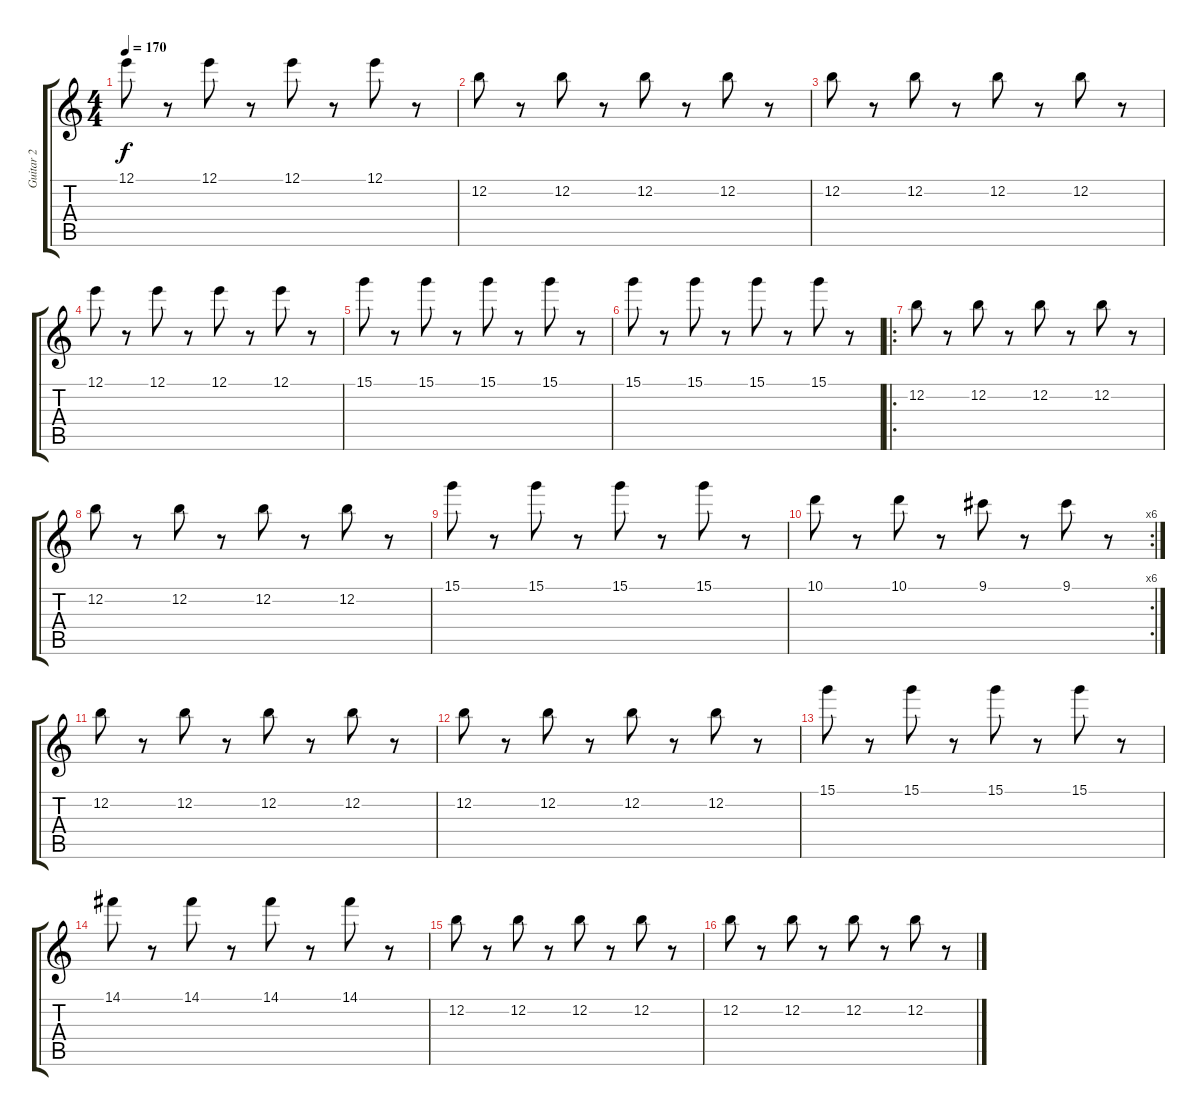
\track ("Guitar 2" "Guitar 2") {instrument overdrivenguitar}
\staff {score tabs}
\tuning (E4 B3 G3 D3 A2 E2) {hide}
\ts (4 4)
\tempo 170
\clef g2
\ks c
12.1.8{dy f} r.8 12.1.8 r.8 12.1.8 r.8 12.1.8 r.8 |
12.2.8 r.8 12.2.8 r.8 12.2.8 r.8 12.2.8 r.8 |
12.2.8 r.8 12.2.8 r.8 12.2.8 r.8 12.2.8 r.8 |
12.1.8 r.8 12.1.8 r.8 12.1.8 r.8 12.1.8 r.8 |
15.1.8 r.8 15.1.8 r.8 15.1.8 r.8 15.1.8 r.8 |
15.1.8 r.8 15.1.8 r.8 15.1.8 r.8 15.1.8 r.8 |
\ro
12.2.8 r.8 12.2.8 r.8 12.2.8 r.8 12.2.8 r.8 |
12.2.8 r.8 12.2.8 r.8 12.2.8 r.8 12.2.8 r.8 |
15.1.8 r.8 15.1.8 r.8 15.1.8 r.8 15.1.8 r.8 |
\rc 6
10.1.8 r.8 10.1.8 r.8 9.1.8 r.8 9.1.8 r.8 |
12.2.8 r.8 12.2.8 r.8 12.2.8 r.8 12.2.8 r.8 |
12.2.8 r.8 12.2.8 r.8 12.2.8 r.8 12.2.8 r.8 |
15.1.8 r.8 15.1.8 r.8 15.1.8 r.8 15.1.8 r.8 |
14.1.8 r.8 14.1.8 r.8 14.1.8 r.8 14.1.8 r.8 |
12.2.8 r.8 12.2.8 r.8 12.2.8 r.8 12.2.8 r.8 |
12.2.8 r.8 12.2.8 r.8 12.2.8 r.8 12.2.8 r.8
